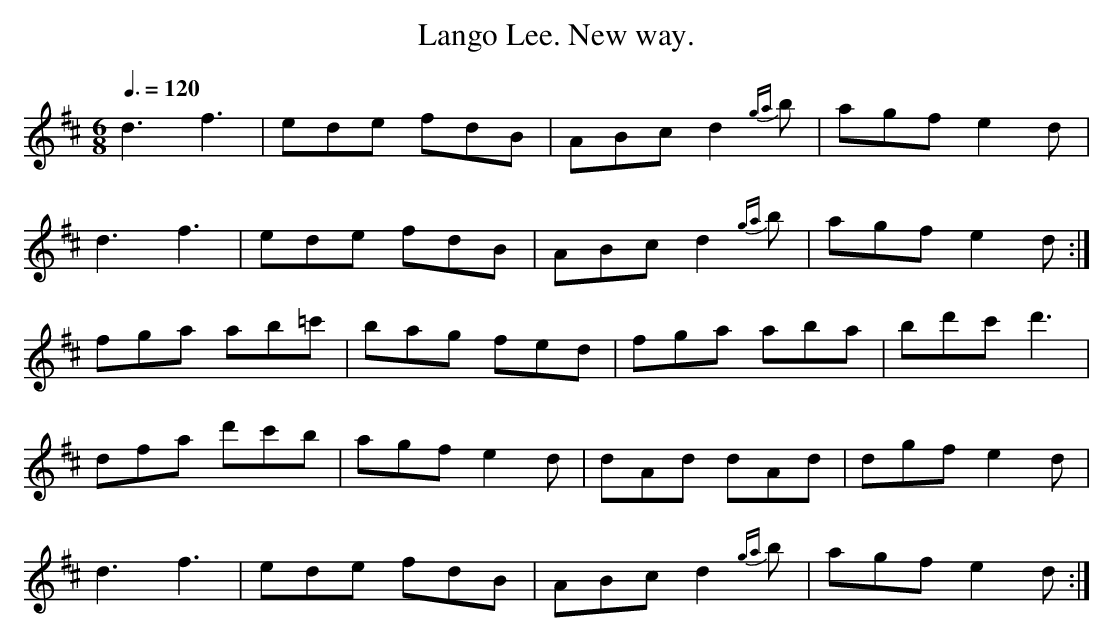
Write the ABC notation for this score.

X:1
T:Lango Lee. New way.
M:6/8
L:1/8
Q:3/8=120
K:D major
d3  f3   |ede fdB|ABc d2{ga}b|agf   e2d |
d3  f3   |ede fdB|ABc d2{ga}b|agf   e2d:|
fga ab=c'|bag fed|fga aba    |bd'c' d'3 |
dfa d'c'b|agf e2d|dAd dAd    |dgf   e2d |
d3  f3   |ede fdB|ABc d2{ga}b|agf   e2d:|
